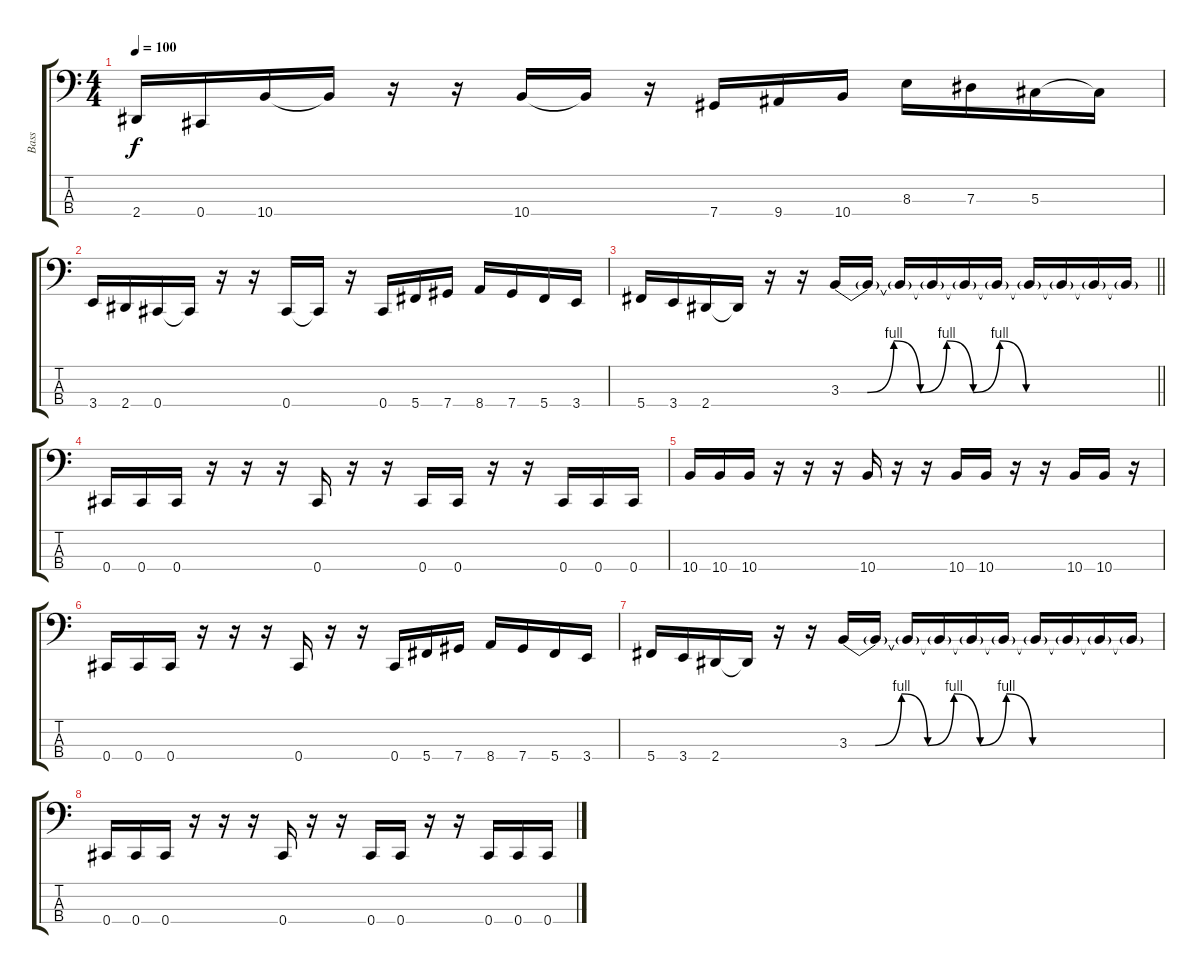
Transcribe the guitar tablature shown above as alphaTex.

\track ("Bass" "Bass") {instrument slapbass1}
\staff {score tabs}
\tuning (Gb2 Db2 Ab1 Db1) {hide}
\ts (4 4)
\tempo 100
\clef f4
\ks c
2.4.16{dy f} 0.4.16 10.4.16 10.4{t}.16 r.16 r.16 10.4.16 10.4{t}.16 r.16 7.4.16 9.4.16 10.4.16 8.3.16 7.3.16 5.3.16 5.3{t}.16 |
3.4.16 2.4.16 0.4.16 0.4{t}.16 r.16 r.16 0.4.16 0.4{t}.16 r.16 0.4.16 5.4.16 7.4.16 8.4.16 7.4.16 5.4.16 3.4.16 |
\barLineRight lightlight
5.4.16 3.4.16 2.4.16 2.4{t}.16 r.16 r.16 3.3{be (custom 0 0 5 0 10 4 15 0 20 4 25 0 30 4 35 0 60 0)}.16 3.3{t}.16 3.3{t}.16 3.3{t}.16 3.3{t}.16 3.3{t}.16 3.3{t}.16 3.3{t}.16 3.3{t}.16 3.3{t}.16 |
0.4.16 0.4.16 0.4.16 r.16 r.16 r.16 0.4.16 r.16 r.16 0.4.16 0.4.16 r.16 r.16 0.4.16 0.4.16 0.4.16 |
10.4.16 10.4.16 10.4.16 r.16 r.16 r.16 10.4.16 r.16 r.16 10.4.16 10.4.16 r.16 r.16 10.4.16 10.4.16 r.16 |
0.4.16 0.4.16 0.4.16 r.16 r.16 r.16 0.4.16 r.16 r.16 0.4.16 5.4.16 7.4.16 8.4.16 7.4.16 5.4.16 3.4.16 |
5.4.16 3.4.16 2.4.16 2.4{t}.16 r.16 r.16 3.3{be (custom 0 0 5 0 10 4 15 0 20 4 25 0 30 4 35 0 60 0)}.16 3.3{t}.16 3.3{t}.16 3.3{t}.16 3.3{t}.16 3.3{t}.16 3.3{t}.16 3.3{t}.16 3.3{t}.16 3.3{t}.16 |
0.4.16 0.4.16 0.4.16 r.16 r.16 r.16 0.4.16 r.16 r.16 0.4.16 0.4.16 r.16 r.16 0.4.16 0.4.16 0.4.16
